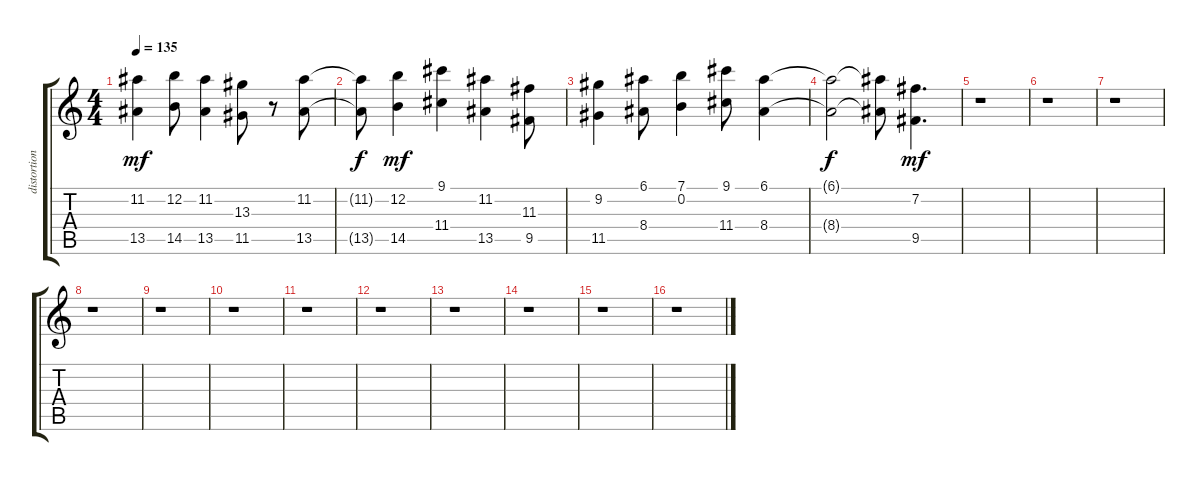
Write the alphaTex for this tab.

\track ("distortion electric guitar" "distortion") {instrument distortionguitar}
\staff {score tabs}
\tuning (E4 B3 G3 D3 A2 E2) {hide}
\ts (4 4)
\tempo 135
\clef g2
\ks c
(11.2 13.5).4{dy mf} (12.2 14.5).8 (11.2 13.5).4 (13.3 11.5).8 r.8 (11.2 13.5).8 |
(11.2{t} 13.5{t}).8{dy f} (12.2 14.5).4{dy mf} (9.1 11.4).4 (11.2 13.5).4 (11.3 9.5).8 |
(9.2 11.5).4 (6.1 8.4).8 (7.1 0.2).4 (9.1 11.4).8 (6.1 8.4).4 |
(6.1{t} 8.4{t}).2{dy f} (6.1{t} 8.4{t}).8 (7.2 9.5).4{d dy mf} |
r.1 |
r.1 |
r.1 |
r.1 |
r.1 |
r.1 |
r.1 |
r.1 |
r.1 |
r.1 |
r.1 |
r.1
